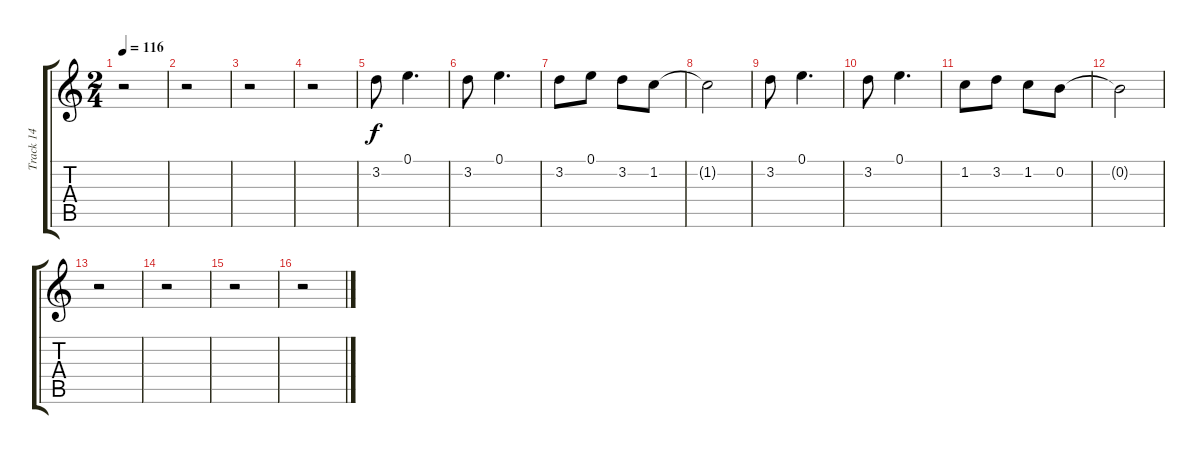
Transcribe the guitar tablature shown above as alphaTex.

\track ("Track 14" "Track 14") {instrument overdrivenguitar}
\staff {score tabs}
\tuning (E4 B3 G3 D3 A2 E2) {hide}
\ts (2 4)
\tempo 116
\clef g2
\ks c
r.2{dy f} |
r.2 |
r.2 |
r.2 |
3.2.8 0.1.4{d} |
3.2.8 0.1.4{d} |
3.2.8 0.1.8 3.2.8 1.2.8 |
1.2{t}.2 |
3.2.8 0.1.4{d} |
3.2.8 0.1.4{d} |
1.2.8 3.2.8 1.2.8 0.2.8 |
0.2{t}.2 |
r.2 |
r.2 |
r.2 |
r.2
